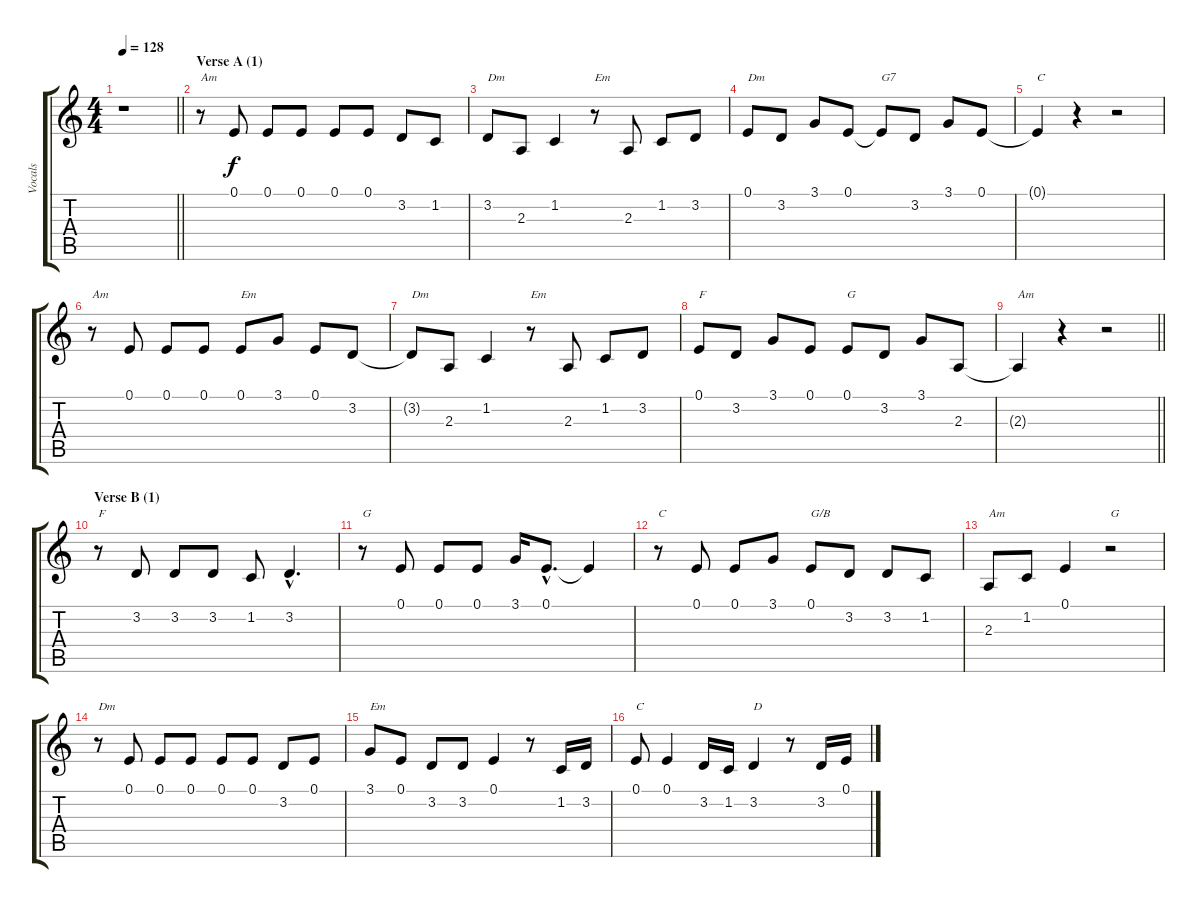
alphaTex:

\track ("Vocals" "Vocals") {instrument sopranosax}
\staff {score tabs}
\tuning (E4 B3 G3 D3 A2 E2) {hide}
\ts (4 4)
\tempo 128
\clef g2
\barLineRight lightlight
\ks aminor
r.1{dy f} |
\section ("" "Verse A (1)")
r.8{txt "Am"} 0.1.8 0.1.8 0.1.8 0.1.8 0.1.8 3.2.8 1.2.8 |
3.2.8{txt "Dm"} 2.3.8 1.2.4 r.8{txt "Em"} 2.3.8 1.2.8 3.2.8 |
0.1.8{txt "Dm"} 3.2.8 3.1.8 0.1.8 0.1{t}.8{txt "G7"} 3.2.8 3.1.8 0.1.8 |
0.1{t}.4{txt "C"} r.4 r.2 |
r.8{txt "Am"} 0.1.8 0.1.8 0.1.8 0.1.8{txt "Em"} 3.1.8 0.1.8 3.2.8 |
3.2{t}.8{txt "Dm"} 2.3.8 1.2.4 r.8{txt "Em"} 2.3.8 1.2.8 3.2.8 |
0.1.8{txt "F"} 3.2.8 3.1.8 0.1.8 0.1.8{txt "G"} 3.2.8 3.1.8 2.3.8 |
\barLineRight lightlight
2.3{t}.4{txt "Am"} r.4 r.2 |
\section ("" "Verse B (1)")
r.8{txt "F"} 3.2.8 3.2.8 3.2.8 1.2.8 3.2{hac}.4{d} |
r.8{txt "G"} 0.1.8 0.1.8 0.1.8 3.1.16 0.1{hac}.8{d} 0.1{t}.4 |
r.8{txt "C"} 0.1.8 0.1.8 3.1.8 0.1.8{txt "G/B"} 3.2.8 3.2.8 1.2.8 |
2.3.8{txt "Am"} 1.2.8 0.1.4 r.2{txt "G"} |
r.8{txt "Dm"} 0.1.8 0.1.8 0.1.8 0.1.8 0.1.8 3.2.8 0.1.8 |
3.1.8{txt "Em"} 0.1.8 3.2.8 3.2.8 0.1.4 r.8 1.2.16 3.2.16 |
0.1.8{txt "C"} 0.1.4 3.2.16 1.2.16 3.2.4{txt "D"} r.8 3.2.16 0.1.16
